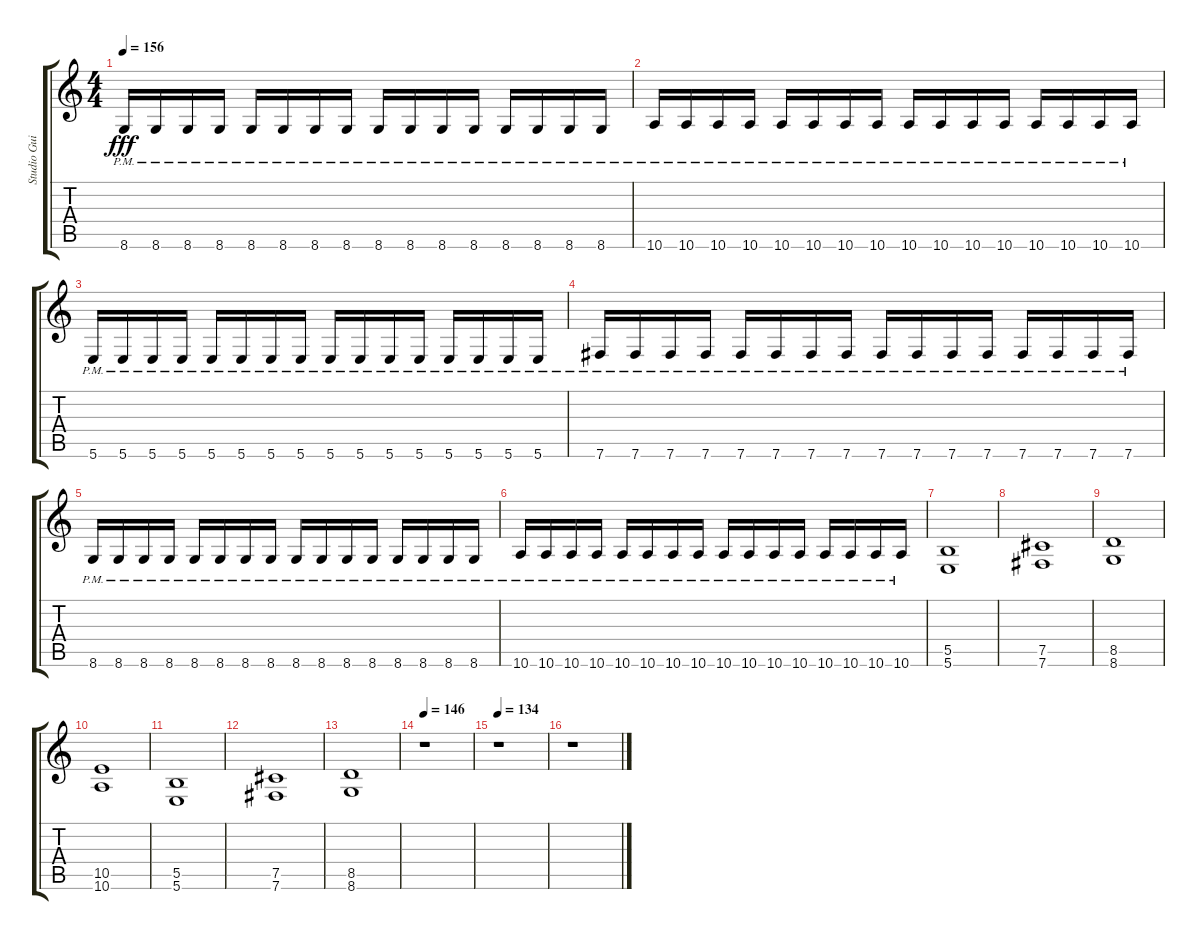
\track ("Studio Guitar 2" "Studio Gui") {instrument distortionguitar}
\staff {score tabs}
\tuning (Db4 Ab3 E3 B2 Gb2 B1) {hide}
\ts (4 4)
\tempo 156
\clef g2
\ks c
8.6{pm}.16{dy fff} 8.6{pm}.16 8.6{pm}.16 8.6{pm}.16 8.6{pm}.16 8.6{pm}.16 8.6{pm}.16 8.6{pm}.16 8.6{pm}.16 8.6{pm}.16 8.6{pm}.16 8.6{pm}.16 8.6{pm}.16 8.6{pm}.16 8.6{pm}.16 8.6{pm}.16 |
10.6{pm}.16 10.6{pm}.16 10.6{pm}.16 10.6{pm}.16 10.6{pm}.16 10.6{pm}.16 10.6{pm}.16 10.6{pm}.16 10.6{pm}.16 10.6{pm}.16 10.6{pm}.16 10.6{pm}.16 10.6{pm}.16 10.6{pm}.16 10.6{pm}.16 10.6{pm}.16 |
5.6{pm}.16 5.6{pm}.16 5.6{pm}.16 5.6{pm}.16 5.6{pm}.16 5.6{pm}.16 5.6{pm}.16 5.6{pm}.16 5.6{pm}.16 5.6{pm}.16 5.6{pm}.16 5.6{pm}.16 5.6{pm}.16 5.6{pm}.16 5.6{pm}.16 5.6{pm}.16 |
7.6{pm}.16 7.6{pm}.16 7.6{pm}.16 7.6{pm}.16 7.6{pm}.16 7.6{pm}.16 7.6{pm}.16 7.6{pm}.16 7.6{pm}.16 7.6{pm}.16 7.6{pm}.16 7.6{pm}.16 7.6{pm}.16 7.6{pm}.16 7.6{pm}.16 7.6{pm}.16 |
8.6{pm}.16 8.6{pm}.16 8.6{pm}.16 8.6{pm}.16 8.6{pm}.16 8.6{pm}.16 8.6{pm}.16 8.6{pm}.16 8.6{pm}.16 8.6{pm}.16 8.6{pm}.16 8.6{pm}.16 8.6{pm}.16 8.6{pm}.16 8.6{pm}.16 8.6{pm}.16 |
10.6{pm}.16 10.6{pm}.16 10.6{pm}.16 10.6{pm}.16 10.6{pm}.16 10.6{pm}.16 10.6{pm}.16 10.6{pm}.16 10.6{pm}.16 10.6{pm}.16 10.6{pm}.16 10.6{pm}.16 10.6{pm}.16 10.6{pm}.16 10.6{pm}.16 10.6{pm}.16 |
(5.5 5.6).1 |
(7.5 7.6).1 |
(8.5 8.6).1 |
(10.5 10.6).1 |
(5.5 5.6).1 |
(7.5 7.6).1 |
(8.5 8.6).1 |
\tempo 146
r.1 |
\tempo 134
r.1 |
r.1
